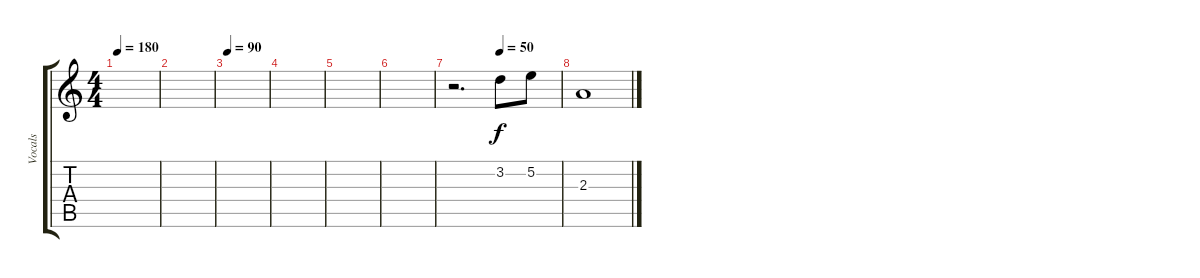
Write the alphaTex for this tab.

\track ("Vocals" "Vocals") {instrument acousticguitarnylon}
\staff {score tabs}
\tuning (E4 B3 G3 D3 A2 E2) {hide}
\ts (4 4)
\tempo 180
\clef g2
\ks aminor
|
|
\tempo 90
|
|
|
|
\tempo (50 0.4375)
r.2{d} 3.2.8 5.2.8 |
2.3.1
